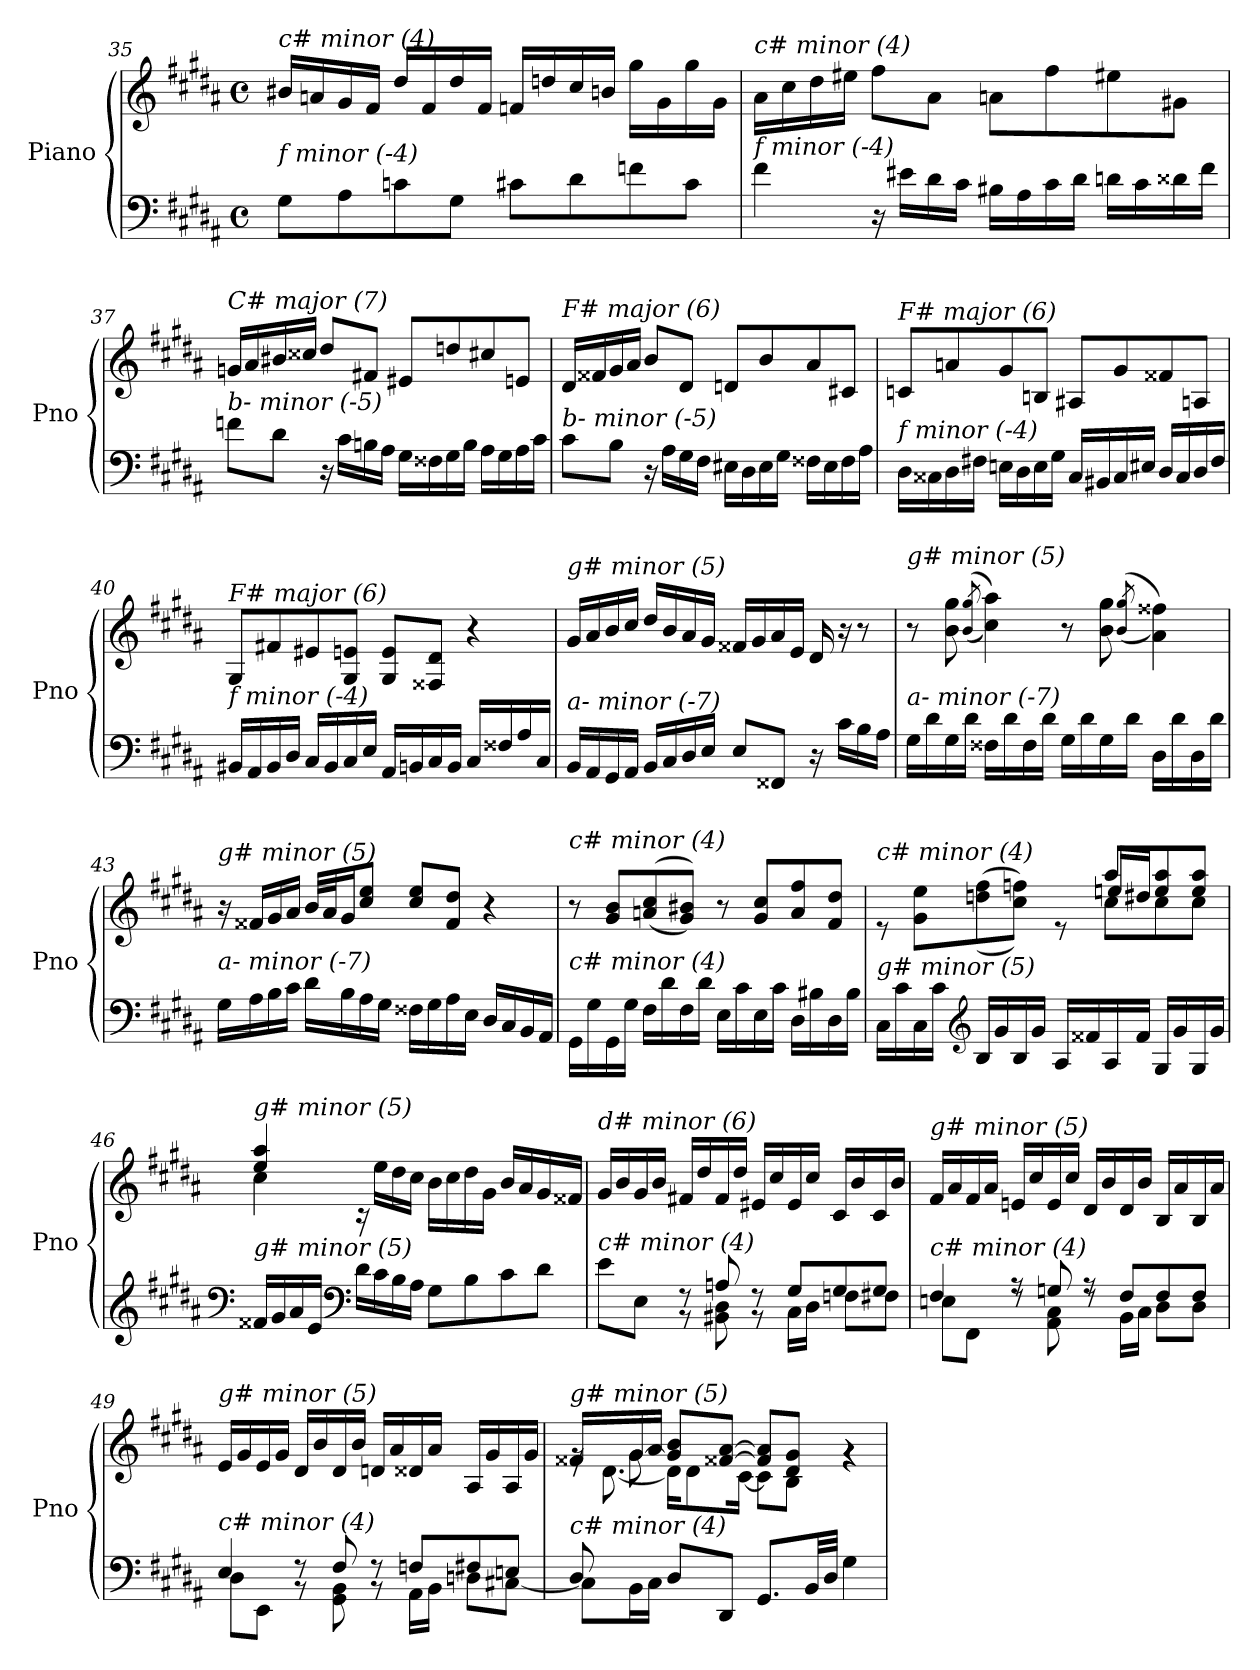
**kern	**kern
*part1	*part1
*staff2	*staff1
*I"Piano	*
*I'Pno	*
*clefF4	*clefG2
*k[f#c#g#d#a#]	*k[f#c#g#d#a#]
*M4/4	*M4/4
*met(c)	*met(c)
=35	=35
!	!LO:TX:i:t=c# minor (4)
!LO:TX:i:t=f minor (-4)	!
8G#\L	16b#X/LL
.	16an/
8A#\	16g#/
.	16f#/JJ
8cni\	16dd#/LL
.	16f#/
8G#\J	16dd#/
.	16f#/JJ
8c#\L	16fni/LL
.	16ddn/
8d#\	16cc#/
.	16bn/JJ
8fni\	16gg#\LL
.	16g#\
8c#\J	16gg#\
.	16g#\JJ
=36	=36
!	!LO:TX:i:t=c# minor (4)
!LO:TX:i:t=f minor (-4)	!
4f#\	16a#\LL
.	16cc#\
.	16dd#\
.	16ee#X\JJ
16r	8ff#\L
16e#Xj\LL	.
16d#\	8a#\J
16c#\JJ	.
16B#Xj\LL	8ani\L
16A#\	.
16c#i\	8ff#\
16d#\JJ	.
16dni\LL	8ee#X\
16c#i\	.
16d##i\	8g#X\J
16f#i\JJ	.
!!LO:LB:g=z
=37	=37
!	!LO:TX:i:t=C# major (7)
!LO:TX:i:t=b- minor (-5)	!
8fni\L	16gni/LL
.	16a#/
8d#\J	16b#X/
.	16cc##Xj/JJ
16r	8dd#/L
16c#\LL	.
16Bn\	8f#X/J
16A#\JJ	.
16G#\LL	8e#X/L
16F##X\	.
16G#\	8ddn/
16B\JJ	.
16A#\LL	8cc#X/
16G#\	.
16A#\	8en/J
16c#\JJ	.
=38	=38
!	!LO:TX:i:t=F# major (6)
!LO:TX:i:t=b- minor (-5)	!
8c#\L	16d#/LL
.	16f##X/
8B\J	16g#/
.	16a#/JJ
16r	8b/L
16A#\LL	.
16G#\	8d#/J
16F#\JJ	.
16E#X\LL	8dni/L
16D#\	.
16E#\	8b/
16G#\JJ	.
16F##X\LL	8a#/
16E#\	.
16F##\	8c#X/J
16A#\JJ	.
=39	=39
!	!LO:TX:i:t=F# major (6)
!LO:TX:i:t=f minor (-4)	!
16D#\LL	8cni/L
16C##X\	.
16D#\	8an/
16F#X\JJ	.
16En\LL	8g#/
16D#\	.
16E\	8Bn/J
16G#\JJ	.
16C##/LL	8A#X/L
16BB#X/	.
16C##/	8g#/
16E#X/JJ	.
16D#/LL	8f##X/
16C##/	.
16D#/	8An/J
16F#/JJ	.
!!LO:LB:g=z
=40	=40
!	!LO:TX:i:t=F# major (6)
!LO:TX:i:t=f minor (-4)	!
16BB#X/LL	8G#/L
16AA#/	.
16BB#/	8f#X/
16D#/JJ	.
16C#/LL	8e#X/
16BB#/	.
16C#/	8G#/ 8en/J
16E/JJ	.
16AA#/LL	8G#/ 8e/L
16BBn/	.
16C#/	8F##X/ 8d#/J
16BB/JJ	.
16C#/LL	4r
16F##X/	.
16A#/	.
16C#/JJ	.
=41	=41
!	!LO:TX:i:t=g# minor (5)
!LO:TX:i:t=a- minor (-7)	!
16BB/LL	16g#/LL
16AA#/	16a#/
16GG#/	16b/
16AA#/JJ	16cc#/JJ
16BB/LL	16dd#/LL
16C#/	16b/
16D#/	16a#/
16E/JJ	16g#/JJ
8E/L	16f##X/LL
.	16g#/
8FF##X/J	16a#/
.	16e/JJ
16r	16d#/
16c#\LL	16r
16B\	8r
16A#\JJ	.
=42	=42
!	!LO:TX:i:t=g# minor (5)
!LO:TX:i:t=a- minor (-7)	!
16G#\LL	8r
16d#\	.
16G#\	8b\ 8gg#\
16d#\JJ	.
.	((>8qb/ 8qgg#/
16F##X\LL	4cc#\ 4aa#\))
16d#\	.
16F##\	.
16d#\JJ	.
16G#\LL	8r
16d#\	.
16G#\	8b\ 8gg#\
16d#\JJ	.
.	((>8qb/ 8qgg#/
16D#\LL	4a#\ 4ff##X\))
16d#\	.
16D#\	.
16d#\JJ	.
!!LO:LB:g=z
=43	=43
!	!LO:TX:i:t=g# minor (5)
!LO:TX:i:t=a- minor (-7)	!
16G#\LL	16r
16A#\	16f##X/LL
16B\	16g#/
16c#\JJ	16a#/JJ
16d#\LL	32b/LLL
.	32a#/J
16B\	16g#/J
16A#\	8cc#/ 8ee/J
16G#\JJ	.
16F##X\LL	8cc#/ 8ee/L
16G#\	.
16A#\	8f##/ 8dd#/J
16E\JJ	.
16D#/LL	4r
16C#/	.
16BB/	.
16AA#/JJ	.
=44	=44
!	!LO:TX:i:t=c# minor (4)
!LO:TX:i:t=c# minor (4)	!
16GG#\LL	8r
16G#\	.
16GG#\	8g#/ 8b/L
16G#\JJ	.
16F#\LL	((>8an/ 8cc#/
16d#\	.
16F#\	8g#/ 8b#X/J))
16d#\JJ	.
16E\LL	8r
16c#\	.
16E\	8g#/ 8cc#/L
16c#\JJ	.
16D#\LL	8a/ 8ff#/
16B#X\	.
16D#\	8f#/ 8dd#/J
16B#\JJ	.
=45	=45
*^	*^
*	*^	*	*^
!	!	!	!LO:TX:i:t=c# minor (4)	!	!
!LO:TX:i:t=g# minor (5)	!	!	!	!	!
2ryy	2ryy	16C#\LL	8re	2ryy	2ryy
.	.	16c#\	.	.	.
.	.	16C#\	8g#\ 8ee\L	.	.
.	.	16c#\JJ	.	.	.
*clefG2	*	*	*	*	*
.	.	16B/LL	((>8ddn\ 8ff#\	.	.
.	.	16g#/	.	.	.
.	.	16B/	8cc#\ 8ffni\J))	.	.
.	.	16g#/JJ	.	.	.
8ryy	8ryy	16A#/LL	8re	8ryy	8ryy
.	.	16f##X/	.	.	.
4.ryy	8ryy	16A#/	8aa#/L	8cc#\L	16een/LL
.	.	16f##/JJ	.	.	16dd#X/JJ
.	4ryy	16G#/LL	8ee/ 8aa#/	8cc#\	4ryy
.	.	16g#/	.	.	.
.	.	16G#/	8ee/ 8aa#/J	8cc#\J	.
.	.	16g#/JJ	.	.	.
*	*	*	*	*v	*v
!!LO:LB:g=z
=46	=46	=46	=46	=46
!	!	!	!LO:TX:i:t=g# minor (5)	!
!LO:TX:i:t=g# minor (5)	!	!	!	!
*	*v	*v	*	*
4ryy	16f##X/LL	4ee/ 4aa#/	4cc#\
.	16g#/	.	.
.	16a#/	.	.
.	16e/JJ	.	.
*clefF4	*	*	*
2.ryy	16d#\LL	16rc	2.ryy
.	16c#\	16ee\LL	.
.	16B\	16dd#\	.
.	16A#\JJ	16cc#\JJ	.
.	8G#\L	16b\LL	.
.	.	16cc#\	.
.	8B\	16dd#\	.
.	.	16g#\JJ	.
.	8c#\	16b/LL	.
.	.	16a#/	.
.	8d#\J	16g#/	.
.	.	16f##X/JJ	.
=47	=47	=47	=47
!	!	!LO:TX:i:t=d# minor (6)	!
!LO:TX:i:t=c# minor (4)	!	!	!
8e\L	4ryy	16g#/LL	4ryy
.	.	16b/	.
8E\J	.	16g#/	.
.	.	16b/JJ	.
8rBB	8rF	16f#X/LL	2.ryy
.	.	16dd#/	.
8An/	8BB#X\ 8D#\	16f#/	.
.	.	16dd#/JJ	.
8rBB	8rF	16e#X/LL	.
.	.	16cc#/	.
8G#/L	16C#\LL	16e#/	.
.	16D#\JJ	16cc#/JJ	.
8G#/	8Fni\L	16c#/LL	.
.	.	16b/	.
8G#/J	8F#i\J	16c#/	.
.	.	16b/JJ	.
*	*	*v	*v
=48	=48	=48
!	!	!LO:TX:i:t=g# minor (5)
!LO:TX:i:t=c# minor (4)	!	!
4F#/	8En\L	16f#/LL
.	.	16a#/
.	8FF#\J	16f#/
.	.	16a#/JJ
8r	8rF	16en/LL
.	.	16cc#/
8Gn/	8AA#\ 8C#\	16e/
.	.	16cc#/JJ
8r	8rF	16d#/LL
.	.	16b/
8F#/L	16BB\LL	16d#/
.	16C#\JJ	16b/JJ
8F#/	8D#\L	16B/LL
.	.	16a#/
8F#/J	8D#\J	16B/
.	.	16a#/JJ
!!LO:LB:g=z
=49	=49	=49
!	!	!LO:TX:i:t=g# minor (5)
!LO:TX:i:t=c# minor (4)	!	!
4E/	8D#\L	16e/LL
.	.	16g#/
.	8EE\J	16e/
.	.	16g#/JJ
8rBB	8rF	16d#/LL
.	.	16b/
8F#/	8GG#\ 8BB\	16d#/
.	.	16b/JJ
8rBB	8rF	16dni/LL
.	.	16a#/
8Fni/L	16AA#\LL	16d##i/
.	16BB\JJ	16a#/JJ
8F#i/	8Dni\L	16A#/LL
.	.	16g#/
8En/J	[8C#X\J	16A#/
.	.	16g#/JJ
=50	=50	=50
*	*^	*^
*	*	*	*	*^
*	*	*	*	*	*^
!	!	!	!LO:TX:i:t=g# minor (5)	!	!	!
!LO:TX:i:t=c# minor (4)	!	!	!	!	!	!
8ryy	8D#/	8C#\L]	16f##X/LL	16rg	8ryy	4ryy
.	.	.	16d#/yy	[8.d#\	.	.
8ryy	8ryy	16BB\L	16g#/	.	[8g#\	.
.	.	16C#\JJ	16a#/JJ	.	.	.
2.ryy	8D#/L	2.ryy	8g#/] 8b/L	16d#\KL]	2.ryy	2.ryy
.	.	.	.	8d#\	.	.
.	8DD#/J	.	[8f##X/ [8a#/J	.	.	.
.	.	.	.	[16c#\Jk	.	.
.	8.GG#/L	.	8f##/] 8a#/]L	8c#\L]	.	.
.	.	.	8d#/ 8g#/J	8B\J	.	.
.	32BB/LL	.	.	.	.	.
.	32D#/JJJ	.	.	.	.	.
.	4G#\	.	4rg	4rg	.	.
*v	*v	*v	*	*	*	*
*	*v	*v	*v	*v
=	=
*-	*-
